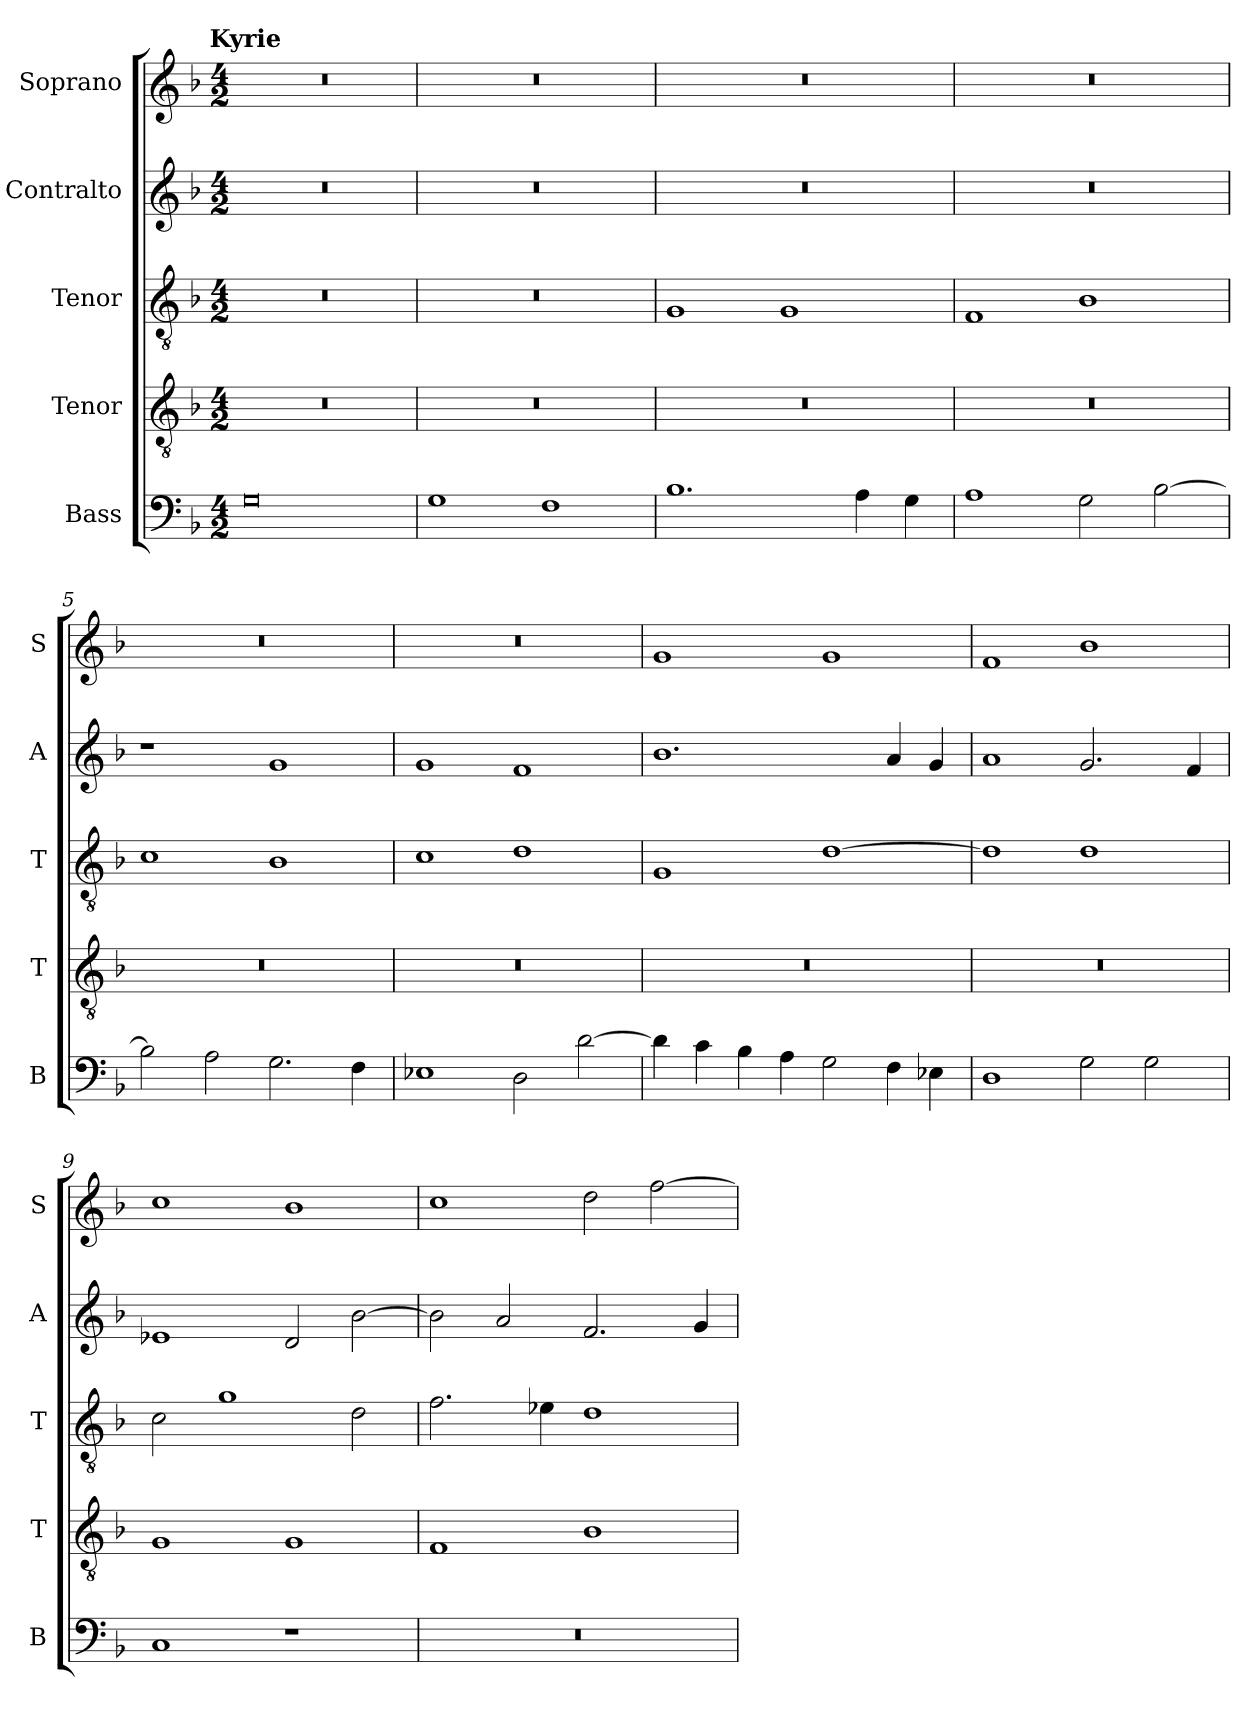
**kern	**kern	**kern	**kern	**kern
*part5	*part4	*part3	*part2	*part1
*staff5	*staff4	*staff3	*staff2	*staff1
*I"Bass	*I"Tenor	*I"Tenor	*I"Contralto	*I"Soprano
*I'B	*I'T	*I'T	*I'A	*I'S
*clefF4	*clefGv2	*clefGv2	*clefG2	*clefG2
*k[b-]	*k[b-]	*k[b-]	*k[b-]	*k[b-]
*G:dor	*G:dor	*G:dor	*G:dor	*G:dor
!!LO:TX:omd:t=Kyrie
*M4/2	*M4/2	*M4/2	*M4/2	*M4/2
=1	=1	=1	=1	=1
0G	0r	0r	0r	0r
=2	=2	=2	=2	=2
1G	0r	0r	0r	0r
1F	.	.	.	.
=3	=3	=3	=3	=3
1.B-	0r	1G	0r	0r
.	.	1G	.	.
4A	.	.	.	.
4G	.	.	.	.
=4	=4	=4	=4	=4
1A	0r	1F	0r	0r
2G	.	1B-	.	.
[2B-	.	.	.	.
=5	=5	=5	=5	=5
2B-]	0r	1c	1r	0r
2A	.	.	.	.
2.G	.	1B-	1g	.
4F	.	.	.	.
=6	=6	=6	=6	=6
1E-X	0r	1c	1g	0r
2D	.	1d	1f	.
[2d	.	.	.	.
=7	=7	=7	=7	=7
4d]	0r	1G	1.b-	1g
4c	.	.	.	.
4B-	.	.	.	.
4A	.	.	.	.
2G	.	[1d	.	1g
4F	.	.	4a	.
4E-X	.	.	4g	.
=8	=8	=8	=8	=8
1D	0r	1d]	1a	1f
2G	.	1d	2.g	1b-
2G	.	.	.	.
.	.	.	4f	.
=9	=9	=9	=9	=9
1C	1G	2c	1e-X	1cc
.	.	1g	.	.
1r	1G	.	2d	1b-
.	.	2d	[2b-	.
=10	=10	=10	=10	=10
0r	1F	2.f	2b-]	1cc
.	.	.	2a	.
.	.	4e-X	.	.
.	1B-	1d	2.f	2dd
.	.	.	.	[2ff
.	.	.	4g	.
=	=	=	=	=
*-	*-	*-	*-	*-
